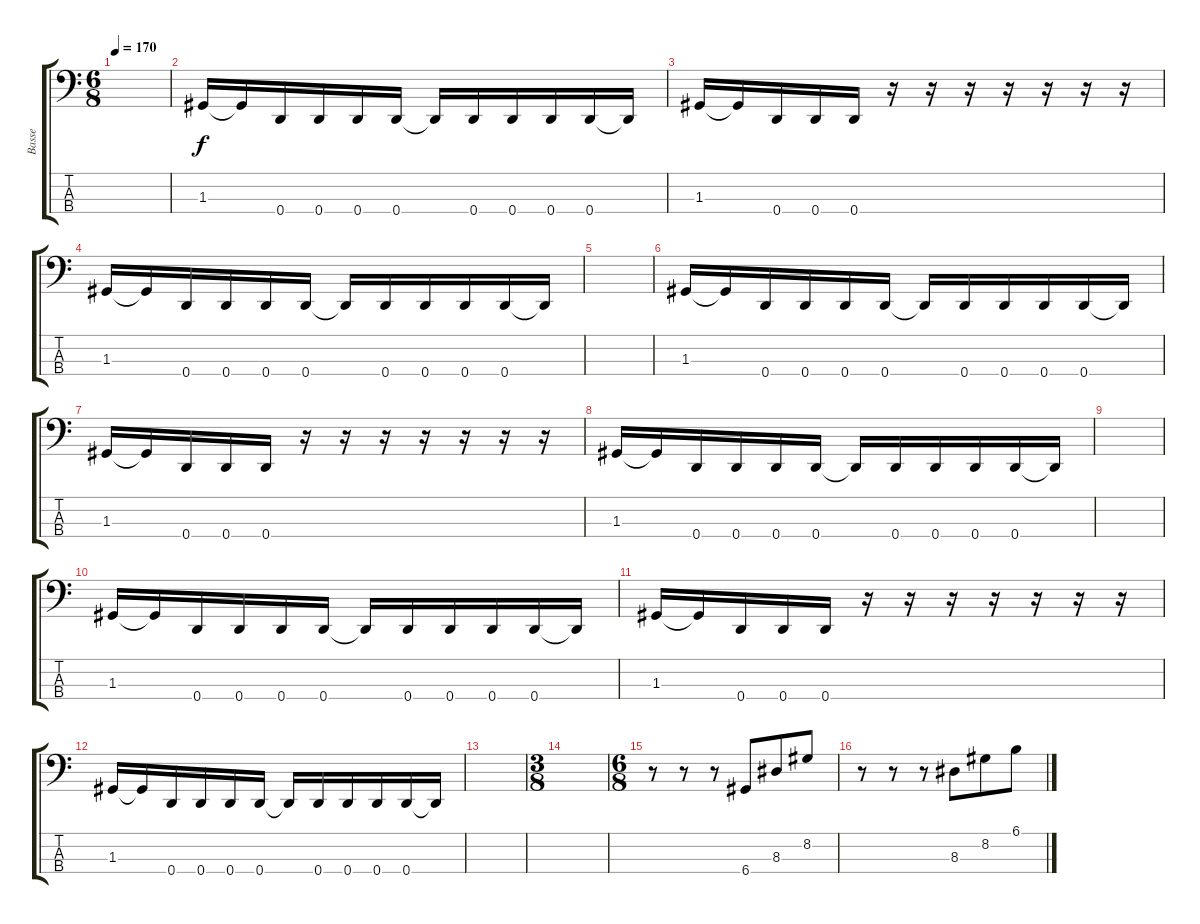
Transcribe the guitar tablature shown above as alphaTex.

\track ("Basse" "Basse") {instrument electricbasspick}
\staff {score tabs}
\tuning (F2 C2 G1 D1) {hide}
\ts (6 8)
\tempo 170
\clef f4
\ks c
|
1.3.16 1.3{t}.16 0.4.16 0.4.16 0.4.16 0.4.16 0.4{t}.16 0.4.16 0.4.16 0.4.16 0.4.16 0.4{t}.16 |
1.3.16 1.3{t}.16 0.4.16 0.4.16 0.4.16 r.16 r.16 r.16 r.16 r.16 r.16 r.16 |
1.3.16 1.3{t}.16 0.4.16 0.4.16 0.4.16 0.4.16 0.4{t}.16 0.4.16 0.4.16 0.4.16 0.4.16 0.4{t}.16 |
|
1.3.16 1.3{t}.16 0.4.16 0.4.16 0.4.16 0.4.16 0.4{t}.16 0.4.16 0.4.16 0.4.16 0.4.16 0.4{t}.16 |
1.3.16 1.3{t}.16 0.4.16 0.4.16 0.4.16 r.16 r.16 r.16 r.16 r.16 r.16 r.16 |
1.3.16 1.3{t}.16 0.4.16 0.4.16 0.4.16 0.4.16 0.4{t}.16 0.4.16 0.4.16 0.4.16 0.4.16 0.4{t}.16 |
|
1.3.16 1.3{t}.16 0.4.16 0.4.16 0.4.16 0.4.16 0.4{t}.16 0.4.16 0.4.16 0.4.16 0.4.16 0.4{t}.16 |
1.3.16 1.3{t}.16 0.4.16 0.4.16 0.4.16 r.16 r.16 r.16 r.16 r.16 r.16 r.16 |
1.3.16 1.3{t}.16 0.4.16 0.4.16 0.4.16 0.4.16 0.4{t}.16 0.4.16 0.4.16 0.4.16 0.4.16 0.4{t}.16 |
|
\ts (3 8)
|
\ts (6 8)
r.8 r.8 r.8 6.4.8 8.3.8 8.2.8 |
r.8 r.8 r.8 8.3.8 8.2.8 6.1.8
